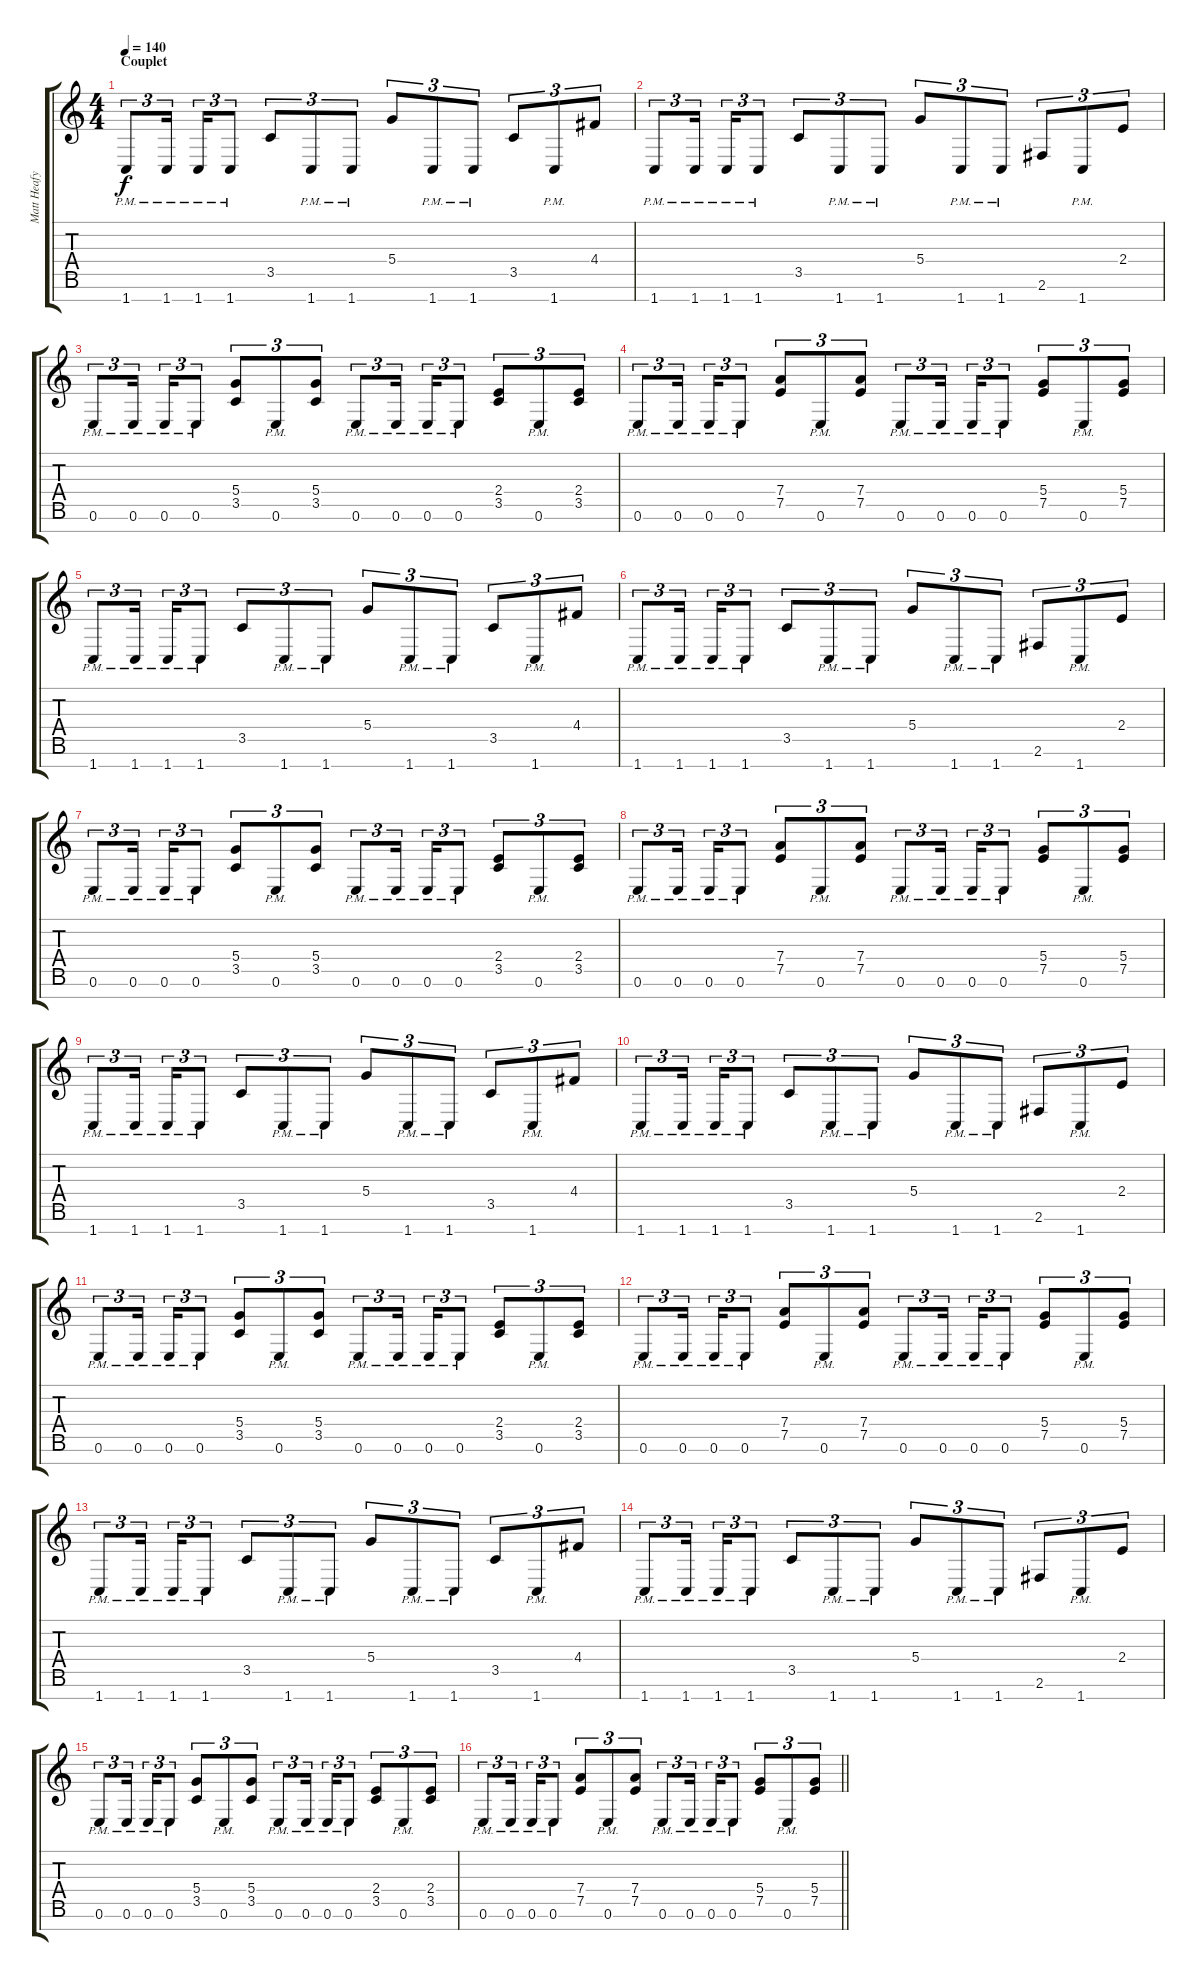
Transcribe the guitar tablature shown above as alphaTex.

\track ("Matt Heafy" "Matt Heafy") {instrument distortionguitar}
\staff {score tabs}
\tuning (E4 B3 G3 D3 A2 E2 B1) {hide}
\ts (4 4)
\section ("" "Couplet ")
\tempo 140
\clef g2
\ks c
1.7{pm}.8{tu (3 2) dy f} 1.7{pm}.16{tu (3 2) beam splitsecondary} 1.7{pm}.16{tu (3 2)} 1.7{pm}.8{tu (3 2)} 3.5.8{tu (3 2)} 1.7{pm}.8{tu (3 2)} 1.7{pm}.8{tu (3 2)} 5.4.8{tu (3 2)} 1.7{pm}.8{tu (3 2)} 1.7{pm}.8{tu (3 2)} 3.5.8{tu (3 2)} 1.7{pm}.8{tu (3 2)} 4.4.8{tu (3 2)} |
1.7{pm}.8{tu (3 2)} 1.7{pm}.16{tu (3 2) beam splitsecondary} 1.7{pm}.16{tu (3 2)} 1.7{pm}.8{tu (3 2)} 3.5.8{tu (3 2)} 1.7{pm}.8{tu (3 2)} 1.7{pm}.8{tu (3 2)} 5.4.8{tu (3 2)} 1.7{pm}.8{tu (3 2)} 1.7{pm}.8{tu (3 2)} 2.6.8{tu (3 2)} 1.7{pm}.8{tu (3 2)} 2.4.8{tu (3 2)} |
0.6{pm}.8{tu (3 2)} 0.6{pm}.16{tu (3 2) beam splitsecondary} 0.6{pm}.16{tu (3 2)} 0.6{pm}.8{tu (3 2)} (5.4 3.5).8{tu (3 2)} 0.6{pm}.8{tu (3 2)} (5.4 3.5).8{tu (3 2)} 0.6{pm}.8{tu (3 2)} 0.6{pm}.16{tu (3 2) beam splitsecondary} 0.6{pm}.16{tu (3 2)} 0.6{pm}.8{tu (3 2)} (2.4 3.5).8{tu (3 2)} 0.6{pm}.8{tu (3 2)} (2.4 3.5).8{tu (3 2)} |
0.6{pm}.8{tu (3 2)} 0.6{pm}.16{tu (3 2) beam splitsecondary} 0.6{pm}.16{tu (3 2)} 0.6{pm}.8{tu (3 2)} (7.4 7.5).8{tu (3 2)} 0.6{pm}.8{tu (3 2)} (7.4 7.5).8{tu (3 2)} 0.6{pm}.8{tu (3 2)} 0.6{pm}.16{tu (3 2) beam splitsecondary} 0.6{pm}.16{tu (3 2)} 0.6{pm}.8{tu (3 2)} (5.4 7.5).8{tu (3 2)} 0.6{pm}.8{tu (3 2)} (5.4 7.5).8{tu (3 2)} |
1.7{pm}.8{tu (3 2)} 1.7{pm}.16{tu (3 2) beam splitsecondary} 1.7{pm}.16{tu (3 2)} 1.7{pm}.8{tu (3 2)} 3.5.8{tu (3 2)} 1.7{pm}.8{tu (3 2)} 1.7{pm}.8{tu (3 2)} 5.4.8{tu (3 2)} 1.7{pm}.8{tu (3 2)} 1.7{pm}.8{tu (3 2)} 3.5.8{tu (3 2)} 1.7{pm}.8{tu (3 2)} 4.4.8{tu (3 2)} |
1.7{pm}.8{tu (3 2)} 1.7{pm}.16{tu (3 2) beam splitsecondary} 1.7{pm}.16{tu (3 2)} 1.7{pm}.8{tu (3 2)} 3.5.8{tu (3 2)} 1.7{pm}.8{tu (3 2)} 1.7{pm}.8{tu (3 2)} 5.4.8{tu (3 2)} 1.7{pm}.8{tu (3 2)} 1.7{pm}.8{tu (3 2)} 2.6.8{tu (3 2)} 1.7{pm}.8{tu (3 2)} 2.4.8{tu (3 2)} |
0.6{pm}.8{tu (3 2)} 0.6{pm}.16{tu (3 2) beam splitsecondary} 0.6{pm}.16{tu (3 2)} 0.6{pm}.8{tu (3 2)} (5.4 3.5).8{tu (3 2)} 0.6{pm}.8{tu (3 2)} (5.4 3.5).8{tu (3 2)} 0.6{pm}.8{tu (3 2)} 0.6{pm}.16{tu (3 2) beam splitsecondary} 0.6{pm}.16{tu (3 2)} 0.6{pm}.8{tu (3 2)} (2.4 3.5).8{tu (3 2)} 0.6{pm}.8{tu (3 2)} (2.4 3.5).8{tu (3 2)} |
0.6{pm}.8{tu (3 2)} 0.6{pm}.16{tu (3 2) beam splitsecondary} 0.6{pm}.16{tu (3 2)} 0.6{pm}.8{tu (3 2)} (7.4 7.5).8{tu (3 2)} 0.6{pm}.8{tu (3 2)} (7.4 7.5).8{tu (3 2)} 0.6{pm}.8{tu (3 2)} 0.6{pm}.16{tu (3 2) beam splitsecondary} 0.6{pm}.16{tu (3 2)} 0.6{pm}.8{tu (3 2)} (5.4 7.5).8{tu (3 2)} 0.6{pm}.8{tu (3 2)} (5.4 7.5).8{tu (3 2)} |
1.7{pm}.8{tu (3 2)} 1.7{pm}.16{tu (3 2) beam splitsecondary} 1.7{pm}.16{tu (3 2)} 1.7{pm}.8{tu (3 2)} 3.5.8{tu (3 2)} 1.7{pm}.8{tu (3 2)} 1.7{pm}.8{tu (3 2)} 5.4.8{tu (3 2)} 1.7{pm}.8{tu (3 2)} 1.7{pm}.8{tu (3 2)} 3.5.8{tu (3 2)} 1.7{pm}.8{tu (3 2)} 4.4.8{tu (3 2)} |
1.7{pm}.8{tu (3 2)} 1.7{pm}.16{tu (3 2) beam splitsecondary} 1.7{pm}.16{tu (3 2)} 1.7{pm}.8{tu (3 2)} 3.5.8{tu (3 2)} 1.7{pm}.8{tu (3 2)} 1.7{pm}.8{tu (3 2)} 5.4.8{tu (3 2)} 1.7{pm}.8{tu (3 2)} 1.7{pm}.8{tu (3 2)} 2.6.8{tu (3 2)} 1.7{pm}.8{tu (3 2)} 2.4.8{tu (3 2)} |
0.6{pm}.8{tu (3 2)} 0.6{pm}.16{tu (3 2) beam splitsecondary} 0.6{pm}.16{tu (3 2)} 0.6{pm}.8{tu (3 2)} (5.4 3.5).8{tu (3 2)} 0.6{pm}.8{tu (3 2)} (5.4 3.5).8{tu (3 2)} 0.6{pm}.8{tu (3 2)} 0.6{pm}.16{tu (3 2) beam splitsecondary} 0.6{pm}.16{tu (3 2)} 0.6{pm}.8{tu (3 2)} (2.4 3.5).8{tu (3 2)} 0.6{pm}.8{tu (3 2)} (2.4 3.5).8{tu (3 2)} |
0.6{pm}.8{tu (3 2)} 0.6{pm}.16{tu (3 2) beam splitsecondary} 0.6{pm}.16{tu (3 2)} 0.6{pm}.8{tu (3 2)} (7.4 7.5).8{tu (3 2)} 0.6{pm}.8{tu (3 2)} (7.4 7.5).8{tu (3 2)} 0.6{pm}.8{tu (3 2)} 0.6{pm}.16{tu (3 2) beam splitsecondary} 0.6{pm}.16{tu (3 2)} 0.6{pm}.8{tu (3 2)} (5.4 7.5).8{tu (3 2)} 0.6{pm}.8{tu (3 2)} (5.4 7.5).8{tu (3 2)} |
1.7{pm}.8{tu (3 2)} 1.7{pm}.16{tu (3 2) beam splitsecondary} 1.7{pm}.16{tu (3 2)} 1.7{pm}.8{tu (3 2)} 3.5.8{tu (3 2)} 1.7{pm}.8{tu (3 2)} 1.7{pm}.8{tu (3 2)} 5.4.8{tu (3 2)} 1.7{pm}.8{tu (3 2)} 1.7{pm}.8{tu (3 2)} 3.5.8{tu (3 2)} 1.7{pm}.8{tu (3 2)} 4.4.8{tu (3 2)} |
1.7{pm}.8{tu (3 2)} 1.7{pm}.16{tu (3 2) beam splitsecondary} 1.7{pm}.16{tu (3 2)} 1.7{pm}.8{tu (3 2)} 3.5.8{tu (3 2)} 1.7{pm}.8{tu (3 2)} 1.7{pm}.8{tu (3 2)} 5.4.8{tu (3 2)} 1.7{pm}.8{tu (3 2)} 1.7{pm}.8{tu (3 2)} 2.6.8{tu (3 2)} 1.7{pm}.8{tu (3 2)} 2.4.8{tu (3 2)} |
0.6{pm}.8{tu (3 2)} 0.6{pm}.16{tu (3 2) beam splitsecondary} 0.6{pm}.16{tu (3 2)} 0.6{pm}.8{tu (3 2)} (5.4 3.5).8{tu (3 2)} 0.6{pm}.8{tu (3 2)} (5.4 3.5).8{tu (3 2)} 0.6{pm}.8{tu (3 2)} 0.6{pm}.16{tu (3 2) beam splitsecondary} 0.6{pm}.16{tu (3 2)} 0.6{pm}.8{tu (3 2)} (2.4 3.5).8{tu (3 2)} 0.6{pm}.8{tu (3 2)} (2.4 3.5).8{tu (3 2)} |
\barLineRight lightlight
0.6{pm}.8{tu (3 2)} 0.6{pm}.16{tu (3 2) beam splitsecondary} 0.6{pm}.16{tu (3 2)} 0.6{pm}.8{tu (3 2)} (7.4 7.5).8{tu (3 2)} 0.6{pm}.8{tu (3 2)} (7.4 7.5).8{tu (3 2)} 0.6{pm}.8{tu (3 2)} 0.6{pm}.16{tu (3 2) beam splitsecondary} 0.6{pm}.16{tu (3 2)} 0.6{pm}.8{tu (3 2)} (5.4 7.5).8{tu (3 2)} 0.6{pm}.8{tu (3 2)} (5.4 7.5).8{tu (3 2)}
